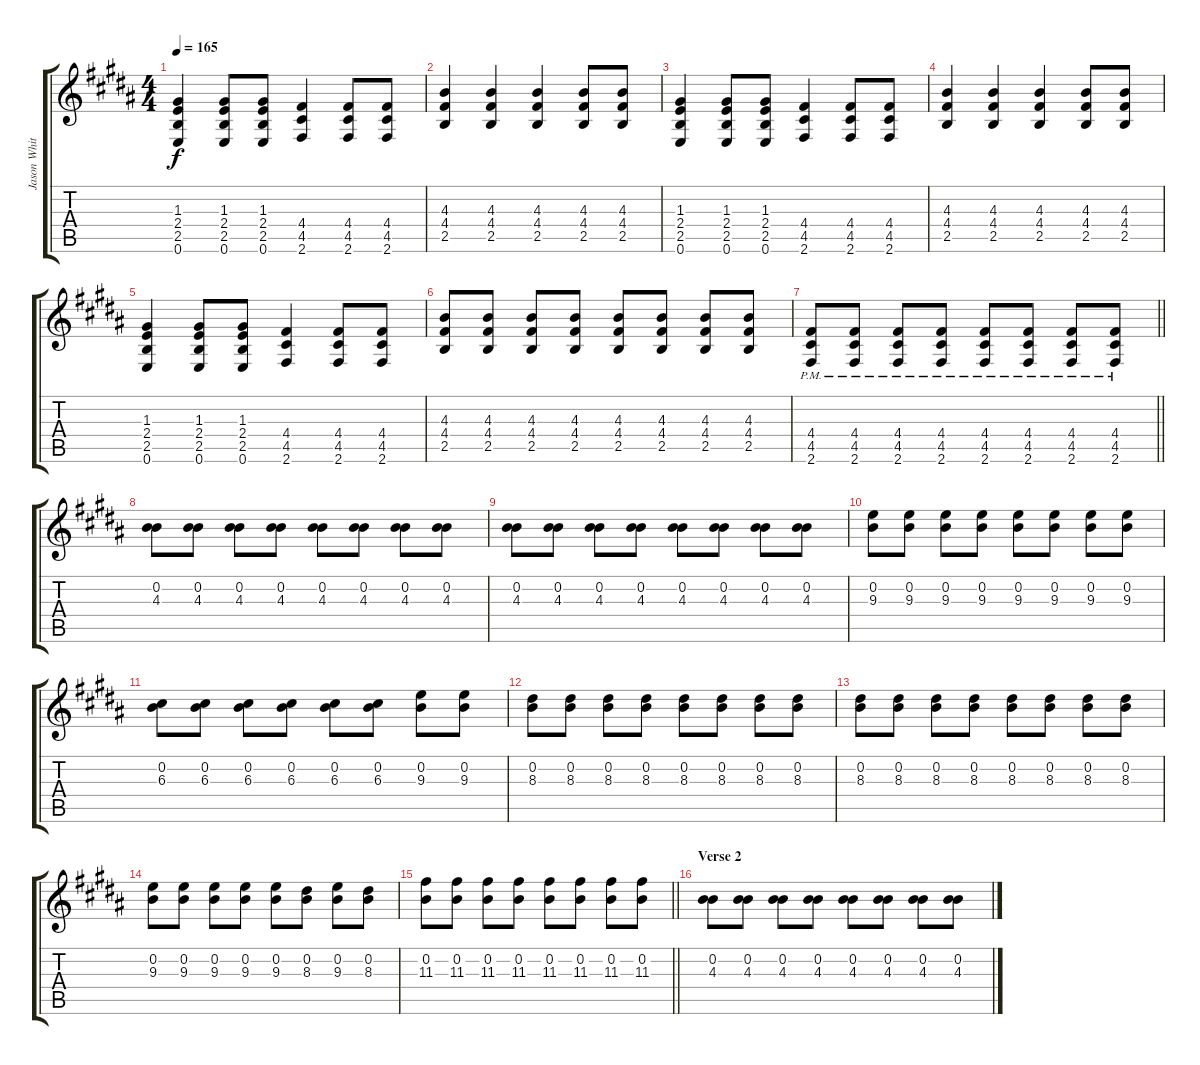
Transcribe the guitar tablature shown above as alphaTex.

\track ("Jason White (Lead Guitar)" "Jason Whit") {instrument distortionguitar}
\staff {score tabs}
\tuning (E4 B3 G3 D3 A2 E2) {hide}
\ts (4 4)
\tempo 165
\clef g2
\ks b
(1.3 2.4 2.5 0.6).4{dy f} (1.3 2.4 2.5 0.6).8 (1.3 2.4 2.5 0.6).8 (4.4 4.5 2.6).4 (4.4 4.5 2.6).8 (4.4 4.5 2.6).8 |
(4.3 4.4 2.5).4 (4.3 4.4 2.5).4 (4.3 4.4 2.5).4 (4.3 4.4 2.5).8 (4.3 4.4 2.5).8 |
(1.3 2.4 2.5 0.6).4 (1.3 2.4 2.5 0.6).8 (1.3 2.4 2.5 0.6).8 (4.4 4.5 2.6).4 (4.4 4.5 2.6).8 (4.4 4.5 2.6).8 |
(4.3 4.4 2.5).4 (4.3 4.4 2.5).4 (4.3 4.4 2.5).4 (4.3 4.4 2.5).8 (4.3 4.4 2.5).8 |
(1.3 2.4 2.5 0.6).4 (1.3 2.4 2.5 0.6).8 (1.3 2.4 2.5 0.6).8 (4.4 4.5 2.6).4 (4.4 4.5 2.6).8 (4.4 4.5 2.6).8 |
(4.3 4.4 2.5).8 (4.3 4.4 2.5).8 (4.3 4.4 2.5).8 (4.3 4.4 2.5).8 (4.3 4.4 2.5).8 (4.3 4.4 2.5).8 (4.3 4.4 2.5).8 (4.3 4.4 2.5).8 |
\barLineRight lightlight
(4.4{pm} 4.5{pm} 2.6{pm}).8 (4.4{pm} 4.5{pm} 2.6{pm}).8 (4.4{pm} 4.5{pm} 2.6{pm}).8 (4.4{pm} 4.5{pm} 2.6{pm}).8 (4.4{pm} 4.5{pm} 2.6{pm}).8 (4.4{pm} 4.5{pm} 2.6{pm}).8 (4.4{pm} 4.5{pm} 2.6{pm}).8 (4.4{pm} 4.5{pm} 2.6{pm}).8 |
(0.2 4.3).8 (0.2 4.3).8 (0.2 4.3).8 (0.2 4.3).8 (0.2 4.3).8 (0.2 4.3).8 (0.2 4.3).8 (0.2 4.3).8 |
(0.2 4.3).8 (0.2 4.3).8 (0.2 4.3).8 (0.2 4.3).8 (0.2 4.3).8 (0.2 4.3).8 (0.2 4.3).8 (0.2 4.3).8 |
(0.2 9.3).8 (0.2 9.3).8 (0.2 9.3).8 (0.2 9.3).8 (0.2 9.3).8 (0.2 9.3).8 (0.2 9.3).8 (0.2 9.3).8 |
(0.2 6.3).8 (0.2 6.3).8 (0.2 6.3).8 (0.2 6.3).8 (0.2 6.3).8 (0.2 6.3).8 (0.2 9.3).8 (0.2 9.3).8 |
(0.2 8.3).8 (0.2 8.3).8 (0.2 8.3).8 (0.2 8.3).8 (0.2 8.3).8 (0.2 8.3).8 (0.2 8.3).8 (0.2 8.3).8 |
(0.2 8.3).8 (0.2 8.3).8 (0.2 8.3).8 (0.2 8.3).8 (0.2 8.3).8 (0.2 8.3).8 (0.2 8.3).8 (0.2 8.3).8 |
(0.2 9.3).8 (0.2 9.3).8 (0.2 9.3).8 (0.2 9.3).8 (0.2 9.3).8 (0.2 8.3).8 (0.2 9.3).8 (0.2 8.3).8 |
\barLineRight lightlight
(0.2 11.3).8 (0.2 11.3).8 (0.2 11.3).8 (0.2 11.3).8 (0.2 11.3).8 (0.2 11.3).8 (0.2 11.3).8 (0.2 11.3).8 |
\section ("" "Verse 2")
(0.2 4.3).8 (0.2 4.3).8 (0.2 4.3).8 (0.2 4.3).8 (0.2 4.3).8 (0.2 4.3).8 (0.2 4.3).8 (0.2 4.3).8
